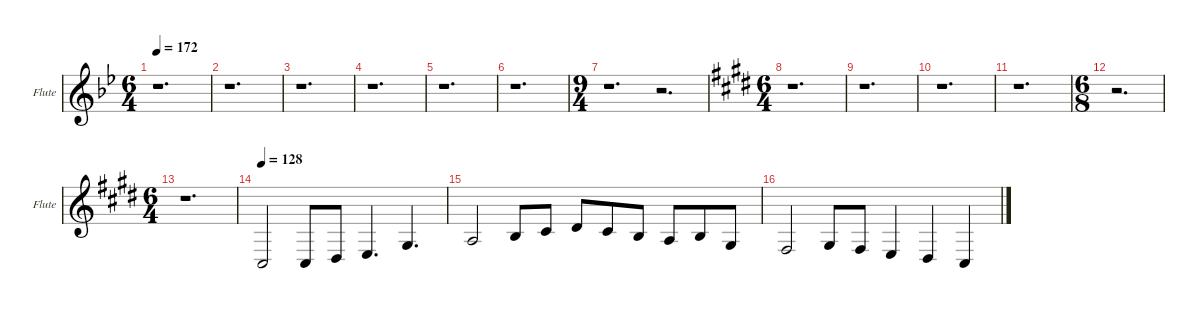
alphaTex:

\defaultSystemsLayout 4
\hideDynamics
\bracketExtendMode nobrackets
\useSystemSignSeparator
\singleTrackTrackNamePolicy allsystems
\multiTrackTrackNamePolicy allsystems
\firstSystemTrackNameMode fullname
\otherSystemsTrackNameMode fullname
\firstSystemTrackNameOrientation horizontal
\otherSystemsTrackNameOrientation horizontal
\track ("Flute" "fl.") {instrument flute}
\staff {score}
\tuning (E4 B3 G3 D3 A2 E2)
\ts (6 4)
\tempo 172
\clef g2
\ks gminor
r.1{d dy mp beam Down} |
r.1{d beam Down} |
r.1{d beam Down} |
r.1{d beam Down} |
r.1{d beam Down} |
r.1{d beam Down} |
\ts (9 4)
\beaming (8 3 3 3 3)
r.1{d beam Down} r.2{d beam Down} |
\ts (6 4)
\beaming (8 3 3 3 3)
\ks e
r.1{d beam Down} |
r.1{d beam Down} |
r.1{d beam Down} |
r.1{d beam Down} |
\ts (6 8)
\beaming (8 3 3 3 3)
r.2{d beam Down} |
\ts (6 4)
\beaming (8 3 3 3 3)
r.1{d beam Down} |
\tempo 128
4.5{acc #}.2{beam Up} 4.5{acc #}.8{beam Up} 1.4{acc #}.8{dy f beam Up} 2.4{acc forcenatural}.4{d dy mp beam Up} 1.3{acc #}.4{d beam Up} |
2.3{acc forcenatural}.2{beam Up} 0.2{acc forcenatural}.8{beam Up} 2.2{acc #}.8{beam Up} 4.2{acc #}.8{beam Up} 2.2{acc #}.8{beam Up} 0.2{acc forcenatural}.8{beam Up} 2.3{acc forcenatural}.8{beam Up} 0.2{acc forcenatural}.8{beam Up} 1.3{acc #}.8{beam Up} |
4.4{acc #}.2{beam Up} 1.3{acc #}.8{beam Up} 4.4{acc #}.8{beam Up} 2.4{acc forcenatural}.4{beam Up} 1.4{acc #}.4{beam Up} 4.5{acc #}.4{beam Up}
